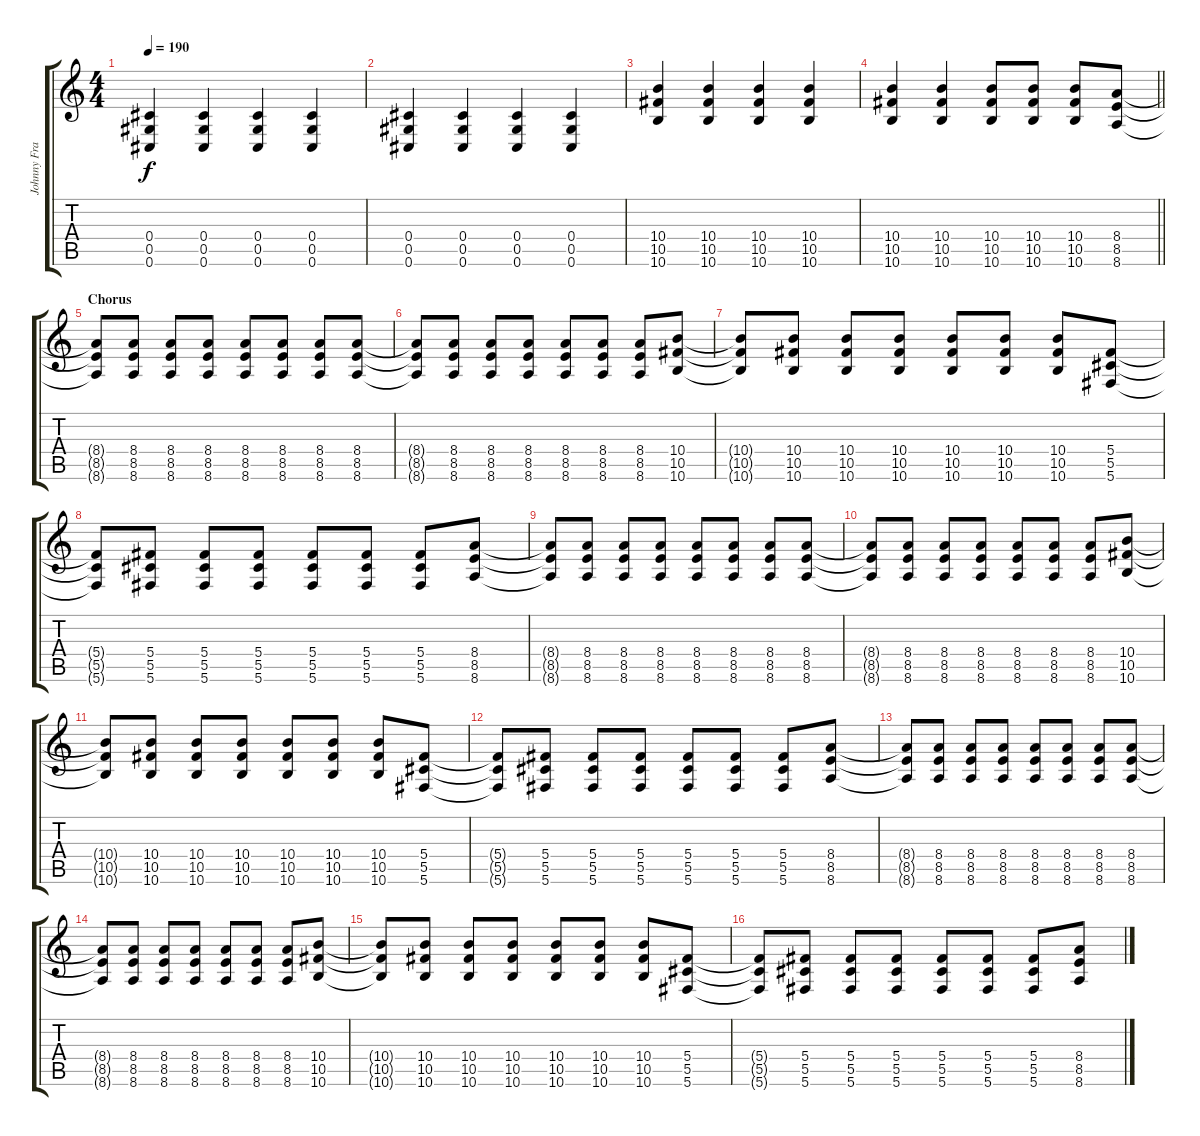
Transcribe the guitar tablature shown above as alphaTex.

\track ("Johnny Franck" "Johnny Fra") {instrument distortionguitar}
\staff {score tabs}
\tuning (Eb4 Bb3 Gb3 Db3 Ab2 Db2) {hide}
\ts (4 4)
\tempo 190
\clef g2
\ks c
(0.4 0.5 0.6).4{dy f} (0.4 0.5 0.6).4 (0.4 0.5 0.6).4 (0.4 0.5 0.6).4 |
(0.4 0.5 0.6).4 (0.4 0.5 0.6).4 (0.4 0.5 0.6).4 (0.4 0.5 0.6).4 |
(10.4 10.5 10.6).4 (10.4 10.5 10.6).4 (10.4 10.5 10.6).4 (10.4 10.5 10.6).4 |
\barLineRight lightlight
(10.4 10.5 10.6).4 (10.4 10.5 10.6).4 (10.4 10.5 10.6).8 (10.4 10.5 10.6).8 (10.4 10.5 10.6).8 (8.4 8.5 8.6).8 |
\section ("" "Chorus")
(8.4{t} 8.5{t} 8.6{t}).8 (8.4 8.5 8.6).8 (8.4 8.5 8.6).8 (8.4 8.5 8.6).8 (8.4 8.5 8.6).8 (8.4 8.5 8.6).8 (8.4 8.5 8.6).8 (8.4 8.5 8.6).8 |
(8.4{t} 8.5{t} 8.6{t}).8 (8.4 8.5 8.6).8 (8.4 8.5 8.6).8 (8.4 8.5 8.6).8 (8.4 8.5 8.6).8 (8.4 8.5 8.6).8 (8.4 8.5 8.6).8 (10.4 10.5 10.6).8 |
(10.4{t} 10.5{t} 10.6{t}).8 (10.4 10.5 10.6).8 (10.4 10.5 10.6).8 (10.4 10.5 10.6).8 (10.4 10.5 10.6).8 (10.4 10.5 10.6).8 (10.4 10.5 10.6).8 (5.4 5.5 5.6).8 |
(5.4{t} 5.5{t} 5.6{t}).8 (5.4 5.5 5.6).8 (5.4 5.5 5.6).8 (5.4 5.5 5.6).8 (5.4 5.5 5.6).8 (5.4 5.5 5.6).8 (5.4 5.5 5.6).8 (8.4 8.5 8.6).8 |
(8.4{t} 8.5{t} 8.6{t}).8 (8.4 8.5 8.6).8 (8.4 8.5 8.6).8 (8.4 8.5 8.6).8 (8.4 8.5 8.6).8 (8.4 8.5 8.6).8 (8.4 8.5 8.6).8 (8.4 8.5 8.6).8 |
(8.4{t} 8.5{t} 8.6{t}).8 (8.4 8.5 8.6).8 (8.4 8.5 8.6).8 (8.4 8.5 8.6).8 (8.4 8.5 8.6).8 (8.4 8.5 8.6).8 (8.4 8.5 8.6).8 (10.4 10.5 10.6).8 |
(10.4{t} 10.5{t} 10.6{t}).8 (10.4 10.5 10.6).8 (10.4 10.5 10.6).8 (10.4 10.5 10.6).8 (10.4 10.5 10.6).8 (10.4 10.5 10.6).8 (10.4 10.5 10.6).8 (5.4 5.5 5.6).8 |
(5.4{t} 5.5{t} 5.6{t}).8 (5.4 5.5 5.6).8 (5.4 5.5 5.6).8 (5.4 5.5 5.6).8 (5.4 5.5 5.6).8 (5.4 5.5 5.6).8 (5.4 5.5 5.6).8 (8.4 8.5 8.6).8 |
(8.4{t} 8.5{t} 8.6{t}).8 (8.4 8.5 8.6).8 (8.4 8.5 8.6).8 (8.4 8.5 8.6).8 (8.4 8.5 8.6).8 (8.4 8.5 8.6).8 (8.4 8.5 8.6).8 (8.4 8.5 8.6).8 |
(8.4{t} 8.5{t} 8.6{t}).8 (8.4 8.5 8.6).8 (8.4 8.5 8.6).8 (8.4 8.5 8.6).8 (8.4 8.5 8.6).8 (8.4 8.5 8.6).8 (8.4 8.5 8.6).8 (10.4 10.5 10.6).8 |
(10.4{t} 10.5{t} 10.6{t}).8 (10.4 10.5 10.6).8 (10.4 10.5 10.6).8 (10.4 10.5 10.6).8 (10.4 10.5 10.6).8 (10.4 10.5 10.6).8 (10.4 10.5 10.6).8 (5.4 5.5 5.6).8 |
(5.4{t} 5.5{t} 5.6{t}).8 (5.4 5.5 5.6).8 (5.4 5.5 5.6).8 (5.4 5.5 5.6).8 (5.4 5.5 5.6).8 (5.4 5.5 5.6).8 (5.4 5.5 5.6).8 (8.4 8.5 8.6).8
